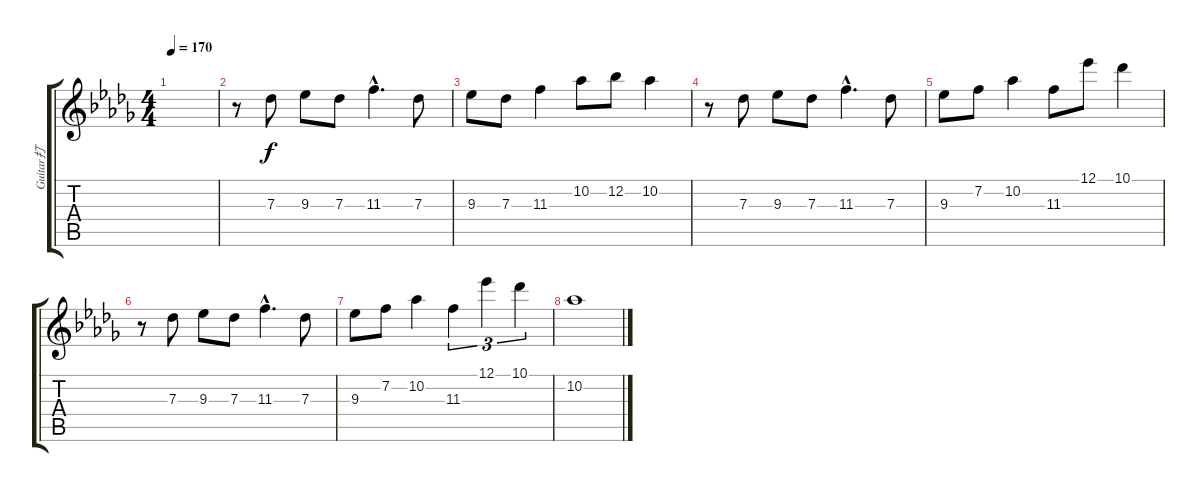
\track ("Guitar打" "Guitar打") {instrument distortionguitar}
\staff {score tabs}
\tuning (Eb4 Bb3 Gb3 Db3 Ab2 Eb2) {hide}
\ts (4 4)
\tempo 170
\clef g2
\ks db
|
r.8 7.3.8 9.3.8 7.3.8 11.3{hac}.4{d} 7.3.8 |
9.3.8 7.3.8 11.3.4 10.2.8 12.2.8 10.2.4 |
r.8 7.3.8 9.3.8 7.3.8 11.3{hac}.4{d} 7.3.8 |
9.3.8 7.2.8 10.2.4 11.3.8 12.1.8 10.1.4 |
r.8 7.3.8 9.3.8 7.3.8 11.3{hac}.4{d} 7.3.8 |
9.3.8 7.2.8 10.2.4 11.3.4{tu (3 2)} 12.1.4{tu (3 2)} 10.1.4{tu (3 2)} |
10.2.1
